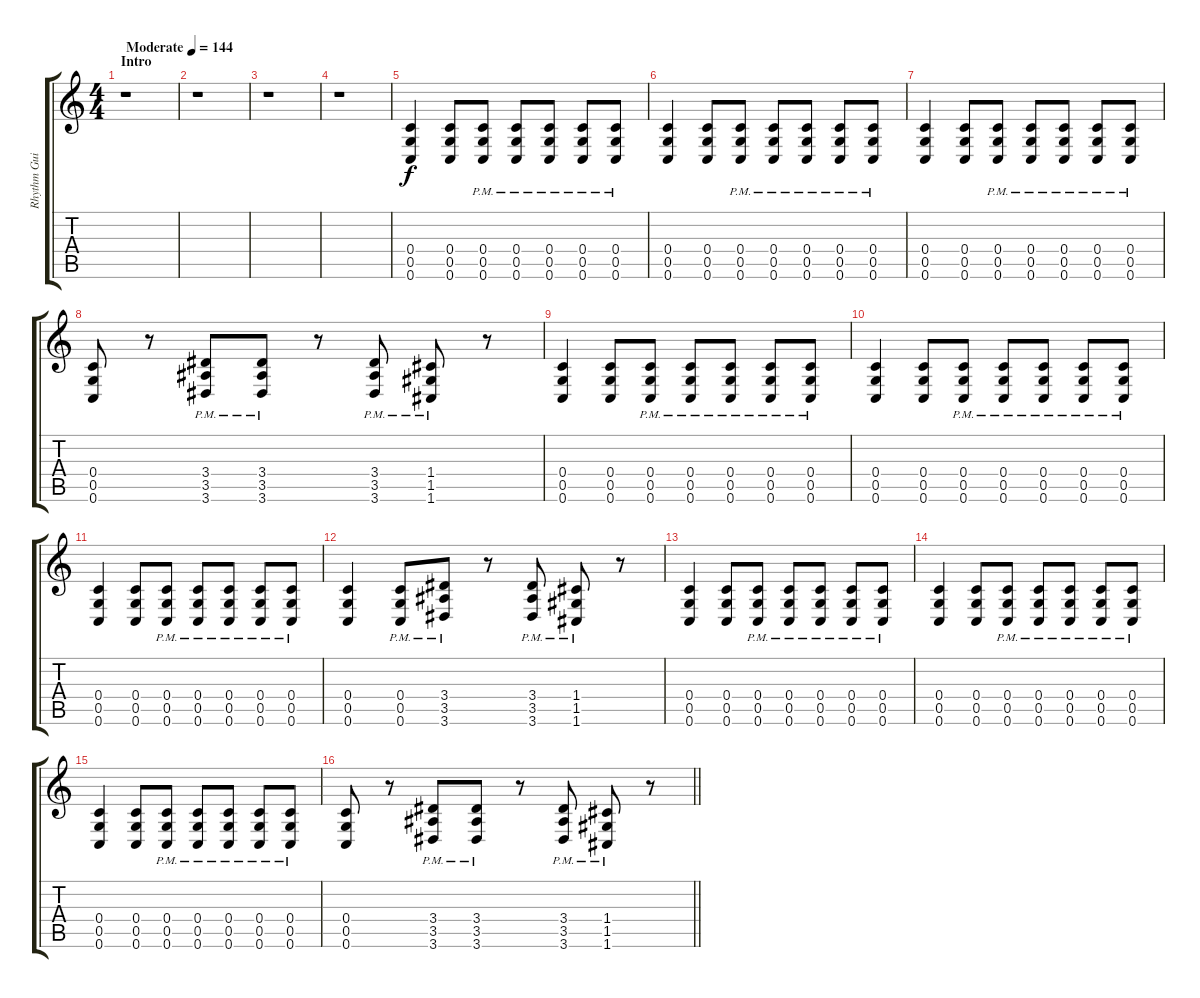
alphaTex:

\track ("Rhythm Guitar II" "Rhythm Gui") {instrument distortionguitar}
\staff {score tabs}
\tuning (D4 A3 F3 C3 G2 C2) {hide}
\ts (4 4)
\section ("" "Intro")
\tempo (144 "Moderate")
\clef g2
\ks c
r.1{dy f instrument distortionguitar} |
r.1 |
r.1 |
r.1 |
(0.4 0.5 0.6).4 (0.4 0.5 0.6).8 (0.4{pm} 0.5{pm} 0.6{pm}).8 (0.4{pm} 0.5{pm} 0.6{pm}).8 (0.4{pm} 0.5{pm} 0.6{pm}).8 (0.4{pm} 0.5{pm} 0.6{pm}).8 (0.4{pm} 0.5{pm} 0.6{pm}).8 |
(0.4 0.5 0.6).4 (0.4 0.5 0.6).8 (0.4{pm} 0.5{pm} 0.6{pm}).8 (0.4{pm} 0.5{pm} 0.6{pm}).8 (0.4{pm} 0.5{pm} 0.6{pm}).8 (0.4{pm} 0.5{pm} 0.6{pm}).8 (0.4{pm} 0.5{pm} 0.6{pm}).8 |
(0.4 0.5 0.6).4 (0.4 0.5 0.6).8 (0.4{pm} 0.5{pm} 0.6{pm}).8 (0.4{pm} 0.5{pm} 0.6{pm}).8 (0.4{pm} 0.5{pm} 0.6{pm}).8 (0.4{pm} 0.5{pm} 0.6{pm}).8 (0.4{pm} 0.5{pm} 0.6{pm}).8 |
(0.4 0.5 0.6).8 r.8 (3.4{pm} 3.5{pm} 3.6{pm}).8 (3.4{pm} 3.5{pm} 3.6{pm}).8 r.8 (3.4{pm} 3.5{pm} 3.6{pm}).8 (1.4{pm} 1.5{pm} 1.6{pm}).8 r.8 |
(0.4 0.5 0.6).4 (0.4 0.5 0.6).8 (0.4{pm} 0.5{pm} 0.6{pm}).8 (0.4{pm} 0.5{pm} 0.6{pm}).8 (0.4{pm} 0.5{pm} 0.6{pm}).8 (0.4{pm} 0.5{pm} 0.6{pm}).8 (0.4{pm} 0.5{pm} 0.6{pm}).8 |
(0.4 0.5 0.6).4 (0.4 0.5 0.6).8 (0.4{pm} 0.5{pm} 0.6{pm}).8 (0.4{pm} 0.5{pm} 0.6{pm}).8 (0.4{pm} 0.5{pm} 0.6{pm}).8 (0.4{pm} 0.5{pm} 0.6{pm}).8 (0.4{pm} 0.5{pm} 0.6{pm}).8 |
(0.4 0.5 0.6).4 (0.4 0.5 0.6).8 (0.4{pm} 0.5{pm} 0.6{pm}).8 (0.4{pm} 0.5{pm} 0.6{pm}).8 (0.4{pm} 0.5{pm} 0.6{pm}).8 (0.4{pm} 0.5{pm} 0.6{pm}).8 (0.4{pm} 0.5{pm} 0.6{pm}).8 |
(0.4 0.5 0.6).4 (0.4{pm} 0.5{pm} 0.6{pm}).8 (3.4{pm} 3.5{pm} 3.6{pm}).8 r.8 (3.4{pm} 3.5{pm} 3.6{pm}).8 (1.4{pm} 1.5{pm} 1.6{pm}).8 r.8 |
(0.4 0.5 0.6).4 (0.4 0.5 0.6).8 (0.4{pm} 0.5{pm} 0.6{pm}).8 (0.4{pm} 0.5{pm} 0.6{pm}).8 (0.4{pm} 0.5{pm} 0.6{pm}).8 (0.4{pm} 0.5{pm} 0.6{pm}).8 (0.4{pm} 0.5{pm} 0.6{pm}).8 |
(0.4 0.5 0.6).4 (0.4 0.5 0.6).8 (0.4{pm} 0.5{pm} 0.6{pm}).8 (0.4{pm} 0.5{pm} 0.6{pm}).8 (0.4{pm} 0.5{pm} 0.6{pm}).8 (0.4{pm} 0.5{pm} 0.6{pm}).8 (0.4{pm} 0.5{pm} 0.6{pm}).8 |
(0.4 0.5 0.6).4 (0.4 0.5 0.6).8 (0.4{pm} 0.5{pm} 0.6{pm}).8 (0.4{pm} 0.5{pm} 0.6{pm}).8 (0.4{pm} 0.5{pm} 0.6{pm}).8 (0.4{pm} 0.5{pm} 0.6{pm}).8 (0.4{pm} 0.5{pm} 0.6{pm}).8 |
\barLineRight lightlight
(0.4 0.5 0.6).8 r.8 (3.4{pm} 3.5{pm} 3.6{pm}).8 (3.4{pm} 3.5{pm} 3.6{pm}).8 r.8 (3.4{pm} 3.5{pm} 3.6{pm}).8 (1.4{pm} 1.5{pm} 1.6{pm}).8 r.8
